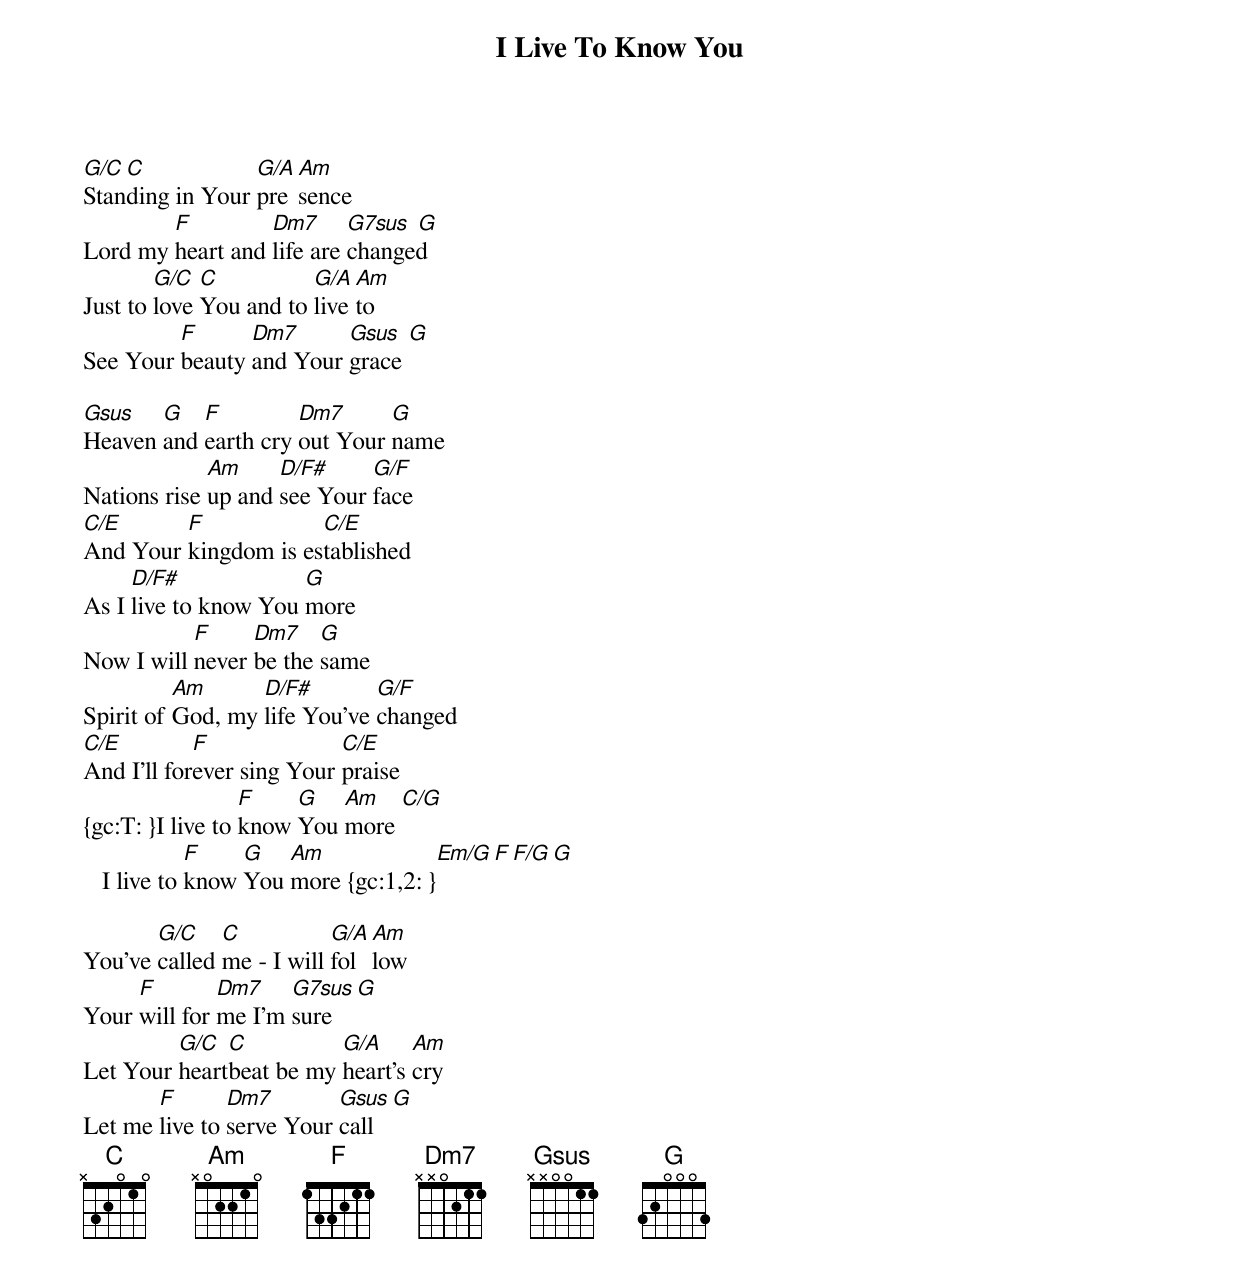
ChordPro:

{title: I Live To Know You}
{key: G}
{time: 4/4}
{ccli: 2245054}
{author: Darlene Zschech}
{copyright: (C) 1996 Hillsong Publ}

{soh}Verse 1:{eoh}
[G/C]Stan[C]ding in Your [G/A]pre[Am]sence
Lord my [F]heart and [Dm7]life are [G7sus  G]changed
Just to [G/C]love [C]You and to [G/A]live [Am]to
See Your [F]beauty [Dm7]and Your [Gsus]grace [G]

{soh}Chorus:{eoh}
[Gsus]Heaven [G]and [F]earth cry [Dm7]out Your [G]name
Nations rise [Am]up and [D/F#]see Your [G/F]face
[C/E]And Your [F]kingdom is es[C/E]tablished
As I [D/F#]live to know You [G]more
Now I will [F]never [Dm7]be the [G]same
Spirit of [Am]God, my [D/F#]life You've [G/F]changed
[C/E]And I'll for[F]ever sing Your [C/E]praise
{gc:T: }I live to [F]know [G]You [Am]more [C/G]
   I live to [F]know [G]You [Am]more {gc:1,2: }[Em/G][F][F/G][G]

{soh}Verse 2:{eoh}
You've [G/C]called [C]me - I will [G/A]fol[Am]low
Your [F]will for [Dm7]me I'm [G7sus]sure [G]
Let Your [G/C]heart[C]beat be my [G/A]heart's [Am]cry
Let me [F]live to [Dm7]serve Your [Gsus]call [G]
